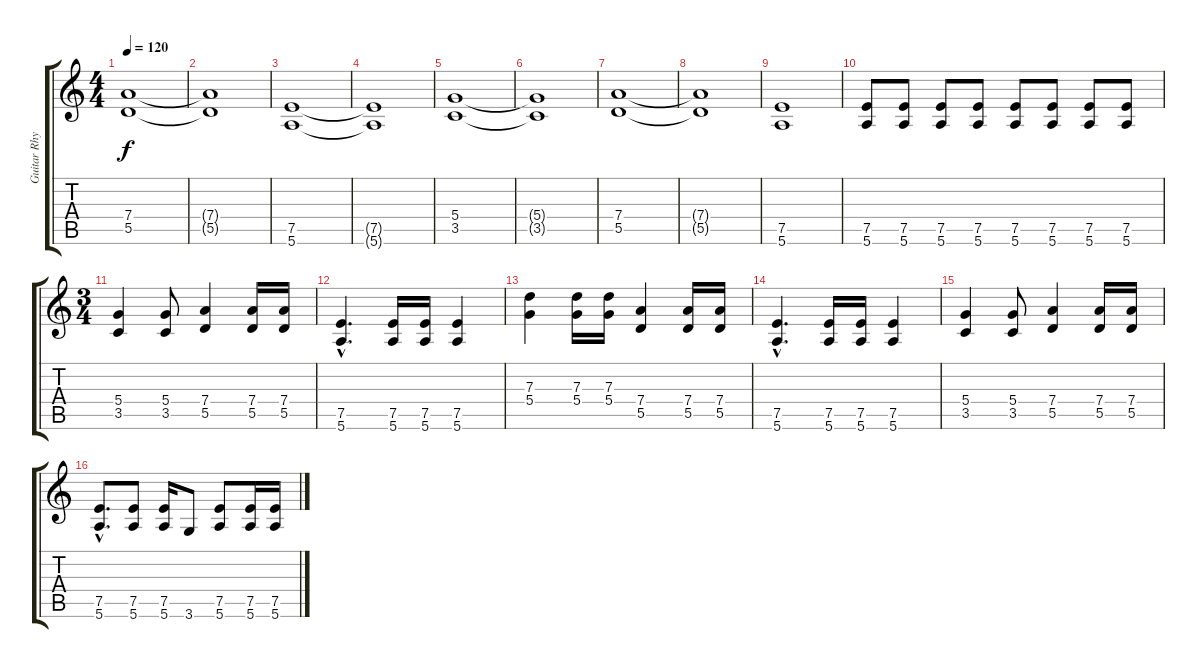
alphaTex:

\track ("Guitar Rhythm" "Guitar Rhy") {instrument distortionguitar}
\staff {score tabs}
\tuning (E4 B3 G3 D3 A2 E2) {hide}
\ts (4 4)
\tempo 120
\clef g2
\ks c
(7.4 5.5).1{dy f} |
(7.4{t} 5.5{t}).1 |
(7.5 5.6).1 |
(7.5{t} 5.6{t}).1 |
(5.4 3.5).1 |
(5.4{t} 3.5{t}).1 |
(7.4 5.5).1 |
(7.4{t} 5.5{t}).1 |
(7.5 5.6).1 |
(7.5 5.6).8 (7.5 5.6).8 (7.5 5.6).8 (7.5 5.6).8 (7.5 5.6).8 (7.5 5.6).8 (7.5 5.6).8 (7.5 5.6).8 |
\ts (3 4)
(5.4 3.5).4 (5.4 3.5).8 (7.4 5.5).4 (7.4 5.5).16 (7.4 5.5).16 |
(7.5{hac} 5.6{hac}).4{d} (7.5 5.6).16 (7.5 5.6).16 (7.5 5.6).4 |
(7.3 5.4).4 (7.3 5.4).16 (7.3 5.4).16 (7.4 5.5).4 (7.4 5.5).16 (7.4 5.5).16 |
(7.5{hac} 5.6{hac}).4{d} (7.5 5.6).16 (7.5 5.6).16 (7.5 5.6).4 |
(5.4 3.5).4 (5.4 3.5).8 (7.4 5.5).4 (7.4 5.5).16 (7.4 5.5).16 |
(7.5{hac} 5.6{hac}).8{d} (7.5 5.6).8 (7.5 5.6).16 3.6.8 (7.5 5.6).8 (7.5 5.6).16 (7.5 5.6).16
